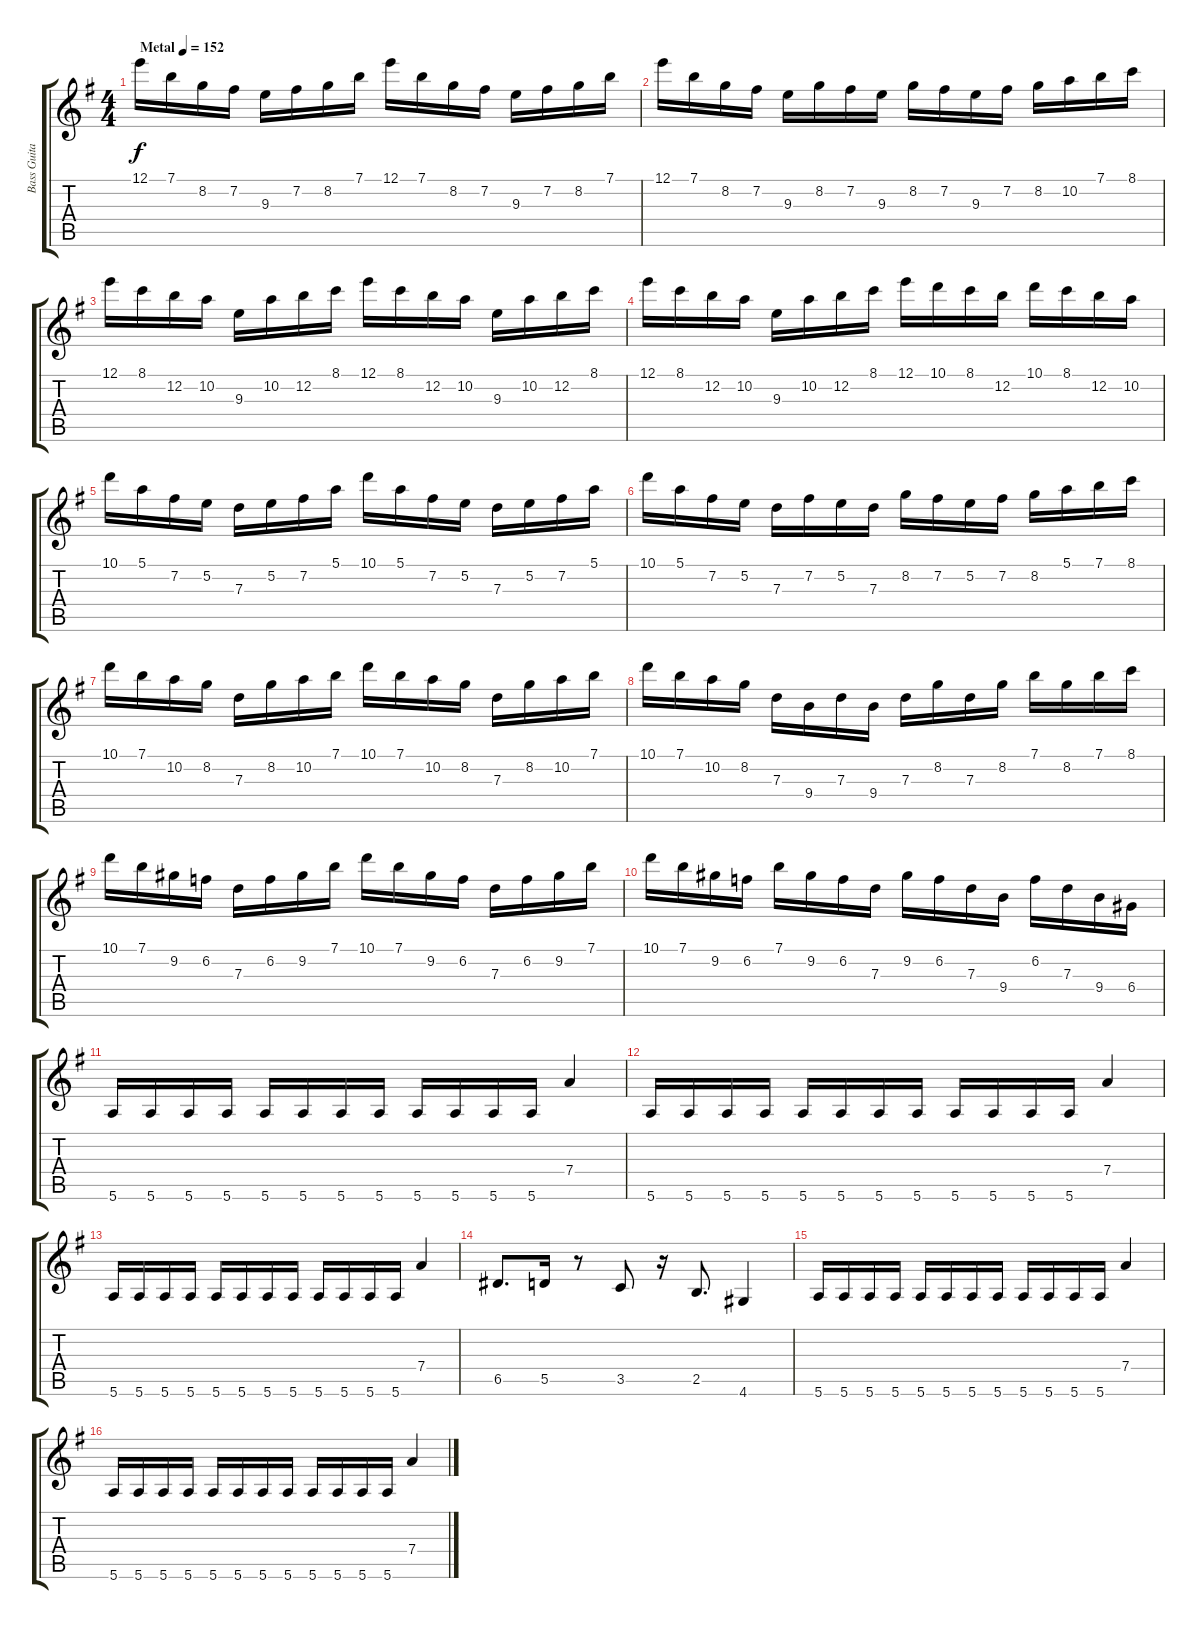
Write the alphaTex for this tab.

\track ("Bass Guitar" "Bass Guita") {instrument electricbasspick}
\staff {score tabs}
\tuning (E4 B3 G3 D3 A2 E2) {hide}
\ts (4 4)
\tempo (152 "Metal")
\clef g2
\ks g
12.1.16{dy f instrument electricbasspick} 7.1.16 8.2.16 7.2.16 9.3.16 7.2.16 8.2.16 7.1.16 12.1.16 7.1.16 8.2.16 7.2.16 9.3.16 7.2.16 8.2.16 7.1.16 |
12.1.16 7.1.16 8.2.16 7.2.16 9.3.16 8.2.16 7.2.16 9.3.16 8.2.16 7.2.16 9.3.16 7.2.16 8.2.16 10.2.16 7.1.16 8.1.16 |
12.1.16 8.1.16 12.2.16 10.2.16 9.3.16 10.2.16 12.2.16 8.1.16 12.1.16 8.1.16 12.2.16 10.2.16 9.3.16 10.2.16 12.2.16 8.1.16 |
12.1.16 8.1.16 12.2.16 10.2.16 9.3.16 10.2.16 12.2.16 8.1.16 12.1.16 10.1.16 8.1.16 12.2.16 10.1.16 8.1.16 12.2.16 10.2.16 |
10.1.16 5.1.16 7.2.16 5.2.16 7.3.16 5.2.16 7.2.16 5.1.16 10.1.16 5.1.16 7.2.16 5.2.16 7.3.16 5.2.16 7.2.16 5.1.16 |
10.1.16 5.1.16 7.2.16 5.2.16 7.3.16 7.2.16 5.2.16 7.3.16 8.2.16 7.2.16 5.2.16 7.2.16 8.2.16 5.1.16 7.1.16 8.1.16 |
10.1.16 7.1.16 10.2.16 8.2.16 7.3.16 8.2.16 10.2.16 7.1.16 10.1.16 7.1.16 10.2.16 8.2.16 7.3.16 8.2.16 10.2.16 7.1.16 |
10.1.16 7.1.16 10.2.16 8.2.16 7.3.16 9.4.16 7.3.16 9.4.16 7.3.16 8.2.16 7.3.16 8.2.16 7.1.16 8.2.16 7.1.16 8.1.16 |
10.1.16 7.1.16 9.2.16 6.2.16 7.3.16 6.2.16 9.2.16 7.1.16 10.1.16 7.1.16 9.2.16 6.2.16 7.3.16 6.2.16 9.2.16 7.1.16 |
10.1.16 7.1.16 9.2.16 6.2.16 7.1.16 9.2.16 6.2.16 7.3.16 9.2.16 6.2.16 7.3.16 9.4.16 6.2.16 7.3.16 9.4.16 6.4.16 |
5.6.16 5.6.16 5.6.16 5.6.16 5.6.16 5.6.16 5.6.16 5.6.16 5.6.16 5.6.16 5.6.16 5.6.16 7.4.4 |
5.6.16 5.6.16 5.6.16 5.6.16 5.6.16 5.6.16 5.6.16 5.6.16 5.6.16 5.6.16 5.6.16 5.6.16 7.4.4 |
5.6.16 5.6.16 5.6.16 5.6.16 5.6.16 5.6.16 5.6.16 5.6.16 5.6.16 5.6.16 5.6.16 5.6.16 7.4.4 |
6.5.8{d} 5.5.16 r.8 3.5.8 r.16 2.5.8{d} 4.6.4 |
5.6.16 5.6.16 5.6.16 5.6.16 5.6.16 5.6.16 5.6.16 5.6.16 5.6.16 5.6.16 5.6.16 5.6.16 7.4.4 |
5.6.16 5.6.16 5.6.16 5.6.16 5.6.16 5.6.16 5.6.16 5.6.16 5.6.16 5.6.16 5.6.16 5.6.16 7.4.4
